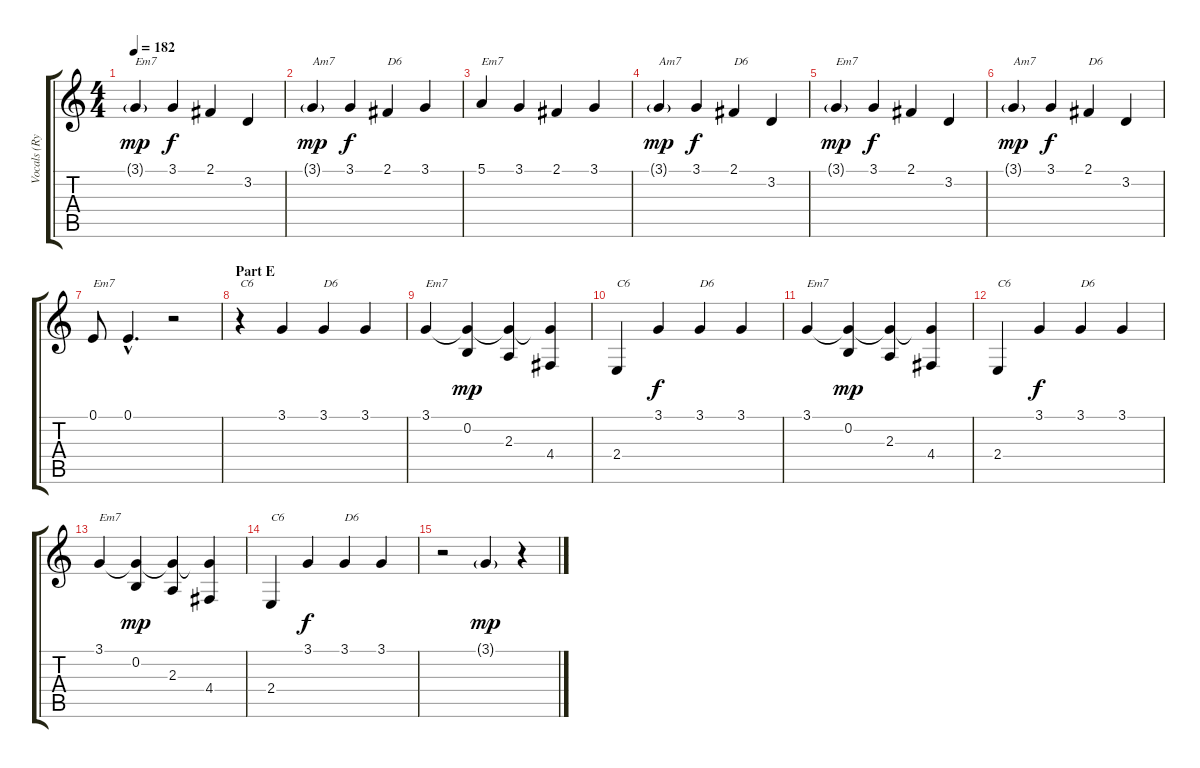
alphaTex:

\track ("Vocals (Ryuichi)" "Vocals (Ry") {instrument altosax}
\staff {score tabs}
\tuning (E4 B3 G3 D3 A2 E2) {hide}
\ts (4 4)
\tempo 182
\clef g2
\ks c
3.1{g}.4{txt "Em7" dy mp} 3.1.4{dy f} 2.1.4 3.2.4 |
3.1{g}.4{txt "Am7" dy mp} 3.1.4{dy f} 2.1.4{txt "D6"} 3.1.4 |
5.1.4{txt "Em7"} 3.1.4 2.1.4 3.1.4 |
3.1{g}.4{txt "Am7" dy mp} 3.1.4{dy f} 2.1.4{txt "D6"} 3.2.4 |
3.1{g}.4{txt "Em7" dy mp} 3.1.4{dy f} 2.1.4 3.2.4 |
3.1{g}.4{txt "Am7" dy mp} 3.1.4{dy f} 2.1.4{txt "D6"} 3.2.4 |
0.1.8{txt "Em7"} 0.1{hac}.4{d} r.2 |
\section ("" "Part E")
r.4{txt "C6"} 3.1.4 3.1.4{txt "D6"} 3.1.4 |
3.1.4{txt "Em7"} (3.1{t} 0.2).4{dy mp} (3.1{t} 2.3).4 (3.1{t} 4.4).4 |
2.4.4{txt "C6"} 3.1.4{dy f} 3.1.4{txt "D6"} 3.1.4 |
3.1.4{txt "Em7"} (3.1{t} 0.2).4{dy mp} (3.1{t} 2.3).4 (3.1{t} 4.4).4 |
2.4.4{txt "C6"} 3.1.4{dy f} 3.1.4{txt "D6"} 3.1.4 |
3.1.4{txt "Em7"} (3.1{t} 0.2).4{dy mp} (3.1{t} 2.3).4 (3.1{t} 4.4).4 |
2.4.4{txt "C6"} 3.1.4{dy f} 3.1.4{txt "D6"} 3.1.4 |
r.2 3.1{g}.4{dy mp} r.4
